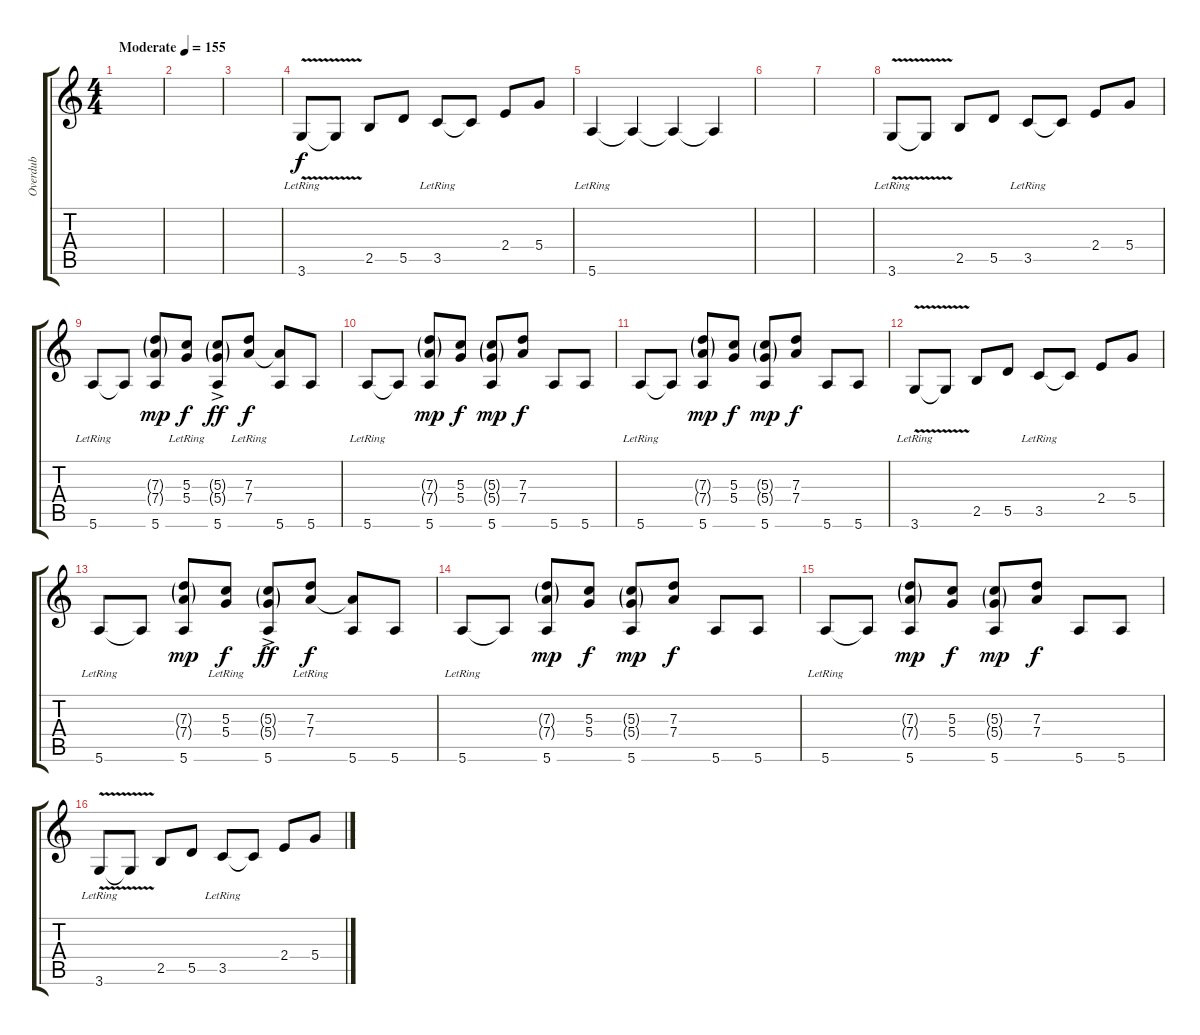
\track ("Overdub" "Overdub") {instrument fretlessbass}
\staff {score tabs}
\tuning (E4 B3 G3 D3 A2 E2) {hide}
\ts (4 4)
\tempo (155 "Moderate")
\clef g2
\ks c
|
|
|
3.6{v lr}.8 3.6{t}.8 2.5.8 5.5.8 3.5{lr}.8 3.5{t}.8 2.4.8 5.4.8 |
5.6{lr}.4 5.6{t}.4 5.6{t}.4 5.6{t}.4 |
|
|
3.6{v lr}.8 3.6{t}.8 2.5.8 5.5.8 3.5{lr}.8 3.5{t}.8 2.4.8 5.4.8 |
5.6{lr}.8 5.6{t}.8 (7.3{g} 7.4{g} 5.6).8{dy mp} (5.3 5.4{lr}).8{dy f} (5.3{g} 5.4{g} 5.6{ac}).8{dy ff} (7.3 7.4{lr}).8{dy f} (7.4{t} 5.6).8 5.6.8 |
5.6{lr}.8 5.6{t}.8 (7.3{g} 7.4{g} 5.6).8{dy mp} (5.3 5.4).8{dy f} (5.3{g} 5.4{g} 5.6).8{dy mp} (7.3 7.4).8{dy f} 5.6.8 5.6.8 |
5.6{lr}.8 5.6{t}.8 (7.3{g} 7.4{g} 5.6).8{dy mp} (5.3 5.4).8{dy f} (5.3{g} 5.4{g} 5.6).8{dy mp} (7.3 7.4).8{dy f} 5.6.8 5.6.8 |
3.6{v lr}.8 3.6{t}.8 2.5.8 5.5.8 3.5{lr}.8 3.5{t}.8 2.4.8 5.4.8 |
5.6{lr}.8 5.6{t}.8 (7.3{g} 7.4{g} 5.6).8{dy mp} (5.3 5.4{lr}).8{dy f} (5.3{g} 5.4{g} 5.6{ac}).8{dy ff} (7.3 7.4{lr}).8{dy f} (7.4{t} 5.6).8 5.6.8 |
5.6{lr}.8 5.6{t}.8 (7.3{g} 7.4{g} 5.6).8{dy mp} (5.3 5.4).8{dy f} (5.3{g} 5.4{g} 5.6).8{dy mp} (7.3 7.4).8{dy f} 5.6.8 5.6.8 |
5.6{lr}.8 5.6{t}.8 (7.3{g} 7.4{g} 5.6).8{dy mp} (5.3 5.4).8{dy f} (5.3{g} 5.4{g} 5.6).8{dy mp} (7.3 7.4).8{dy f} 5.6.8 5.6.8 |
3.6{v lr}.8 3.6{t}.8 2.5.8 5.5.8 3.5{lr}.8 3.5{t}.8 2.4.8 5.4.8
